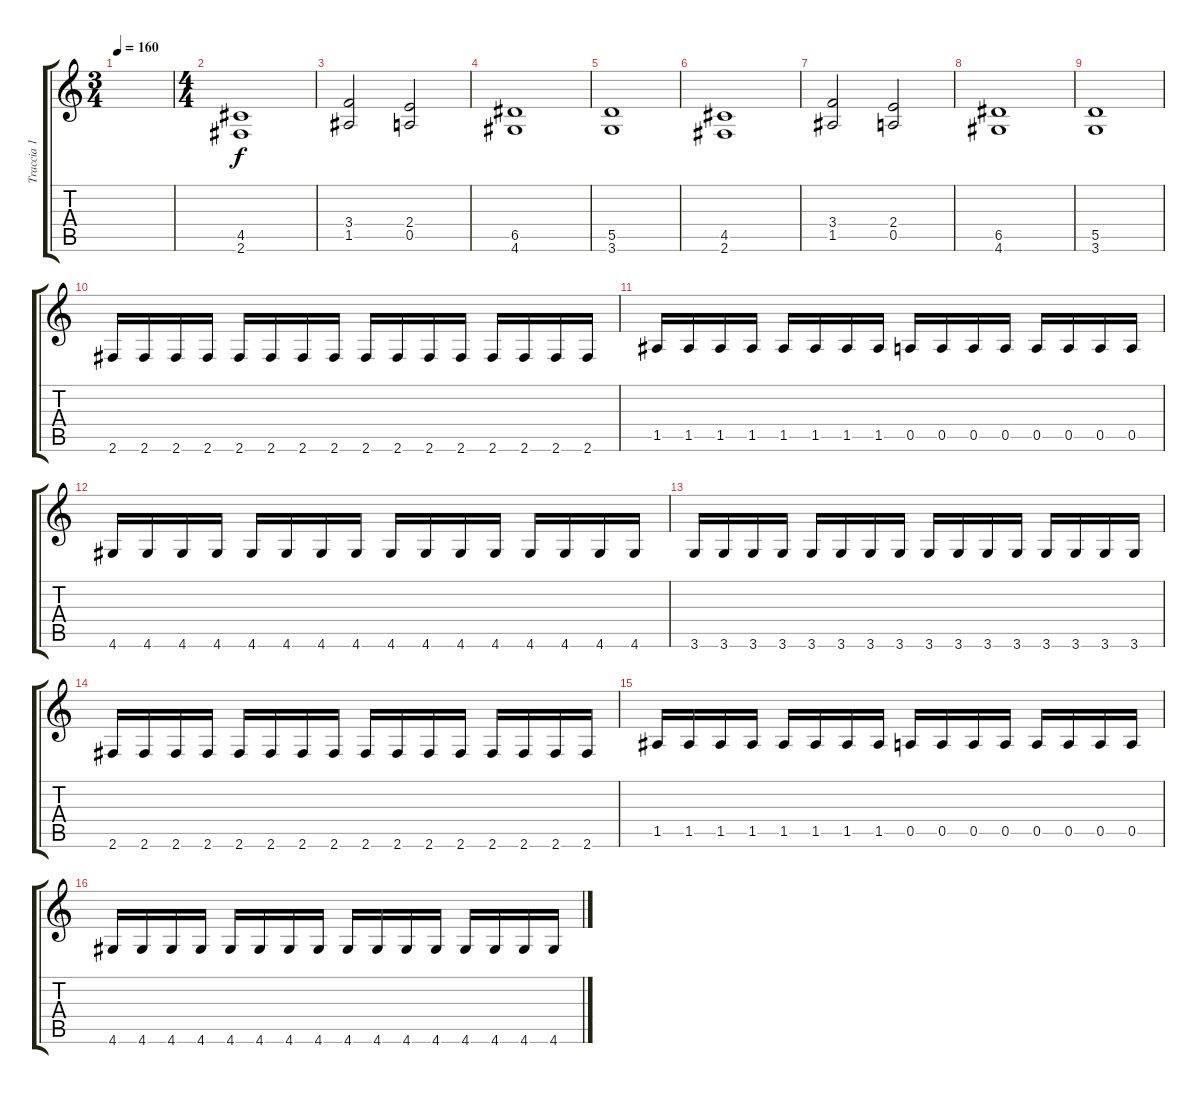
\track ("Traccia 1" "Traccia 1") {instrument distortionguitar}
\staff {score tabs}
\tuning (E4 B3 G3 D3 A2 E2) {hide}
\ts (3 4)
\tempo 160
\clef g2
\ks c
|
\ts (4 4)
(4.5 2.6).1 |
(3.4 1.5).2 (2.4 0.5).2 |
(6.5 4.6).1 |
(5.5 3.6).1 |
(4.5 2.6).1 |
(3.4 1.5).2 (2.4 0.5).2 |
(6.5 4.6).1 |
(5.5 3.6).1 |
2.6.16 2.6.16 2.6.16 2.6.16 2.6.16 2.6.16 2.6.16 2.6.16 2.6.16 2.6.16 2.6.16 2.6.16 2.6.16 2.6.16 2.6.16 2.6.16 |
1.5.16 1.5.16 1.5.16 1.5.16 1.5.16 1.5.16 1.5.16 1.5.16 0.5.16 0.5.16 0.5.16 0.5.16 0.5.16 0.5.16 0.5.16 0.5.16 |
4.6.16 4.6.16 4.6.16 4.6.16 4.6.16 4.6.16 4.6.16 4.6.16 4.6.16 4.6.16 4.6.16 4.6.16 4.6.16 4.6.16 4.6.16 4.6.16 |
3.6.16 3.6.16 3.6.16 3.6.16 3.6.16 3.6.16 3.6.16 3.6.16 3.6.16 3.6.16 3.6.16 3.6.16 3.6.16 3.6.16 3.6.16 3.6.16 |
2.6.16 2.6.16 2.6.16 2.6.16 2.6.16 2.6.16 2.6.16 2.6.16 2.6.16 2.6.16 2.6.16 2.6.16 2.6.16 2.6.16 2.6.16 2.6.16 |
1.5.16 1.5.16 1.5.16 1.5.16 1.5.16 1.5.16 1.5.16 1.5.16 0.5.16 0.5.16 0.5.16 0.5.16 0.5.16 0.5.16 0.5.16 0.5.16 |
4.6.16 4.6.16 4.6.16 4.6.16 4.6.16 4.6.16 4.6.16 4.6.16 4.6.16 4.6.16 4.6.16 4.6.16 4.6.16 4.6.16 4.6.16 4.6.16
